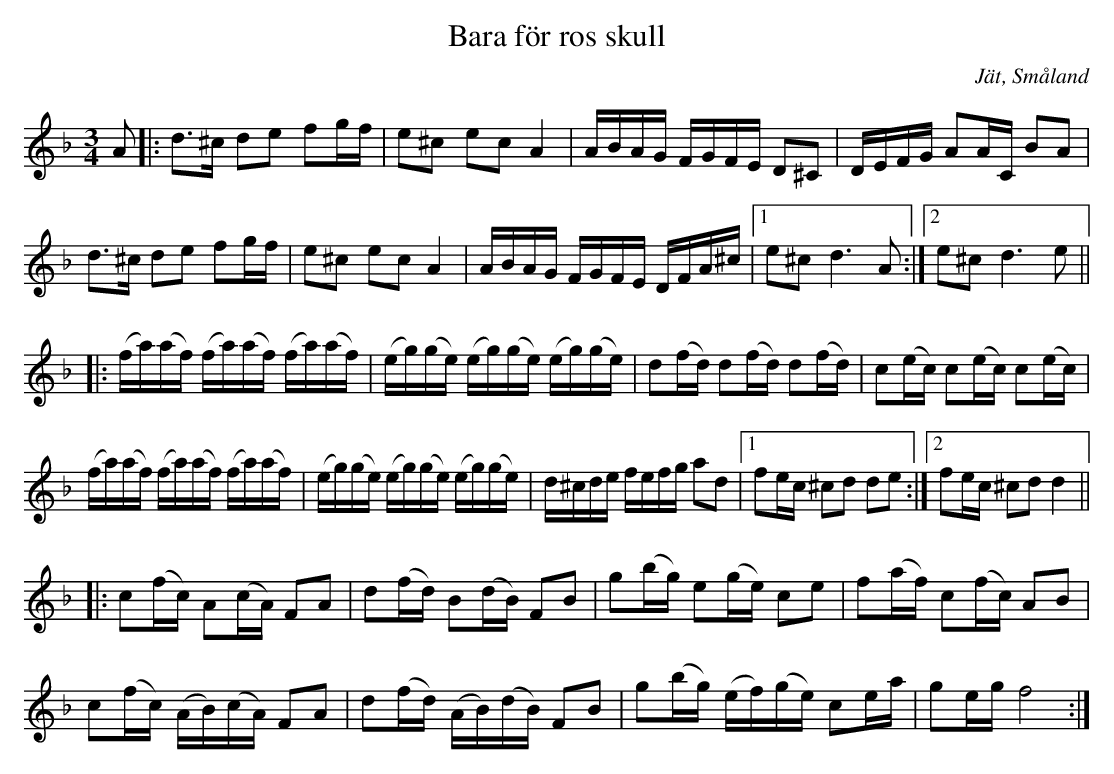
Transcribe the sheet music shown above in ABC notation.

X:1
T:Bara för ros skull
O:Jät, Småland
M:3/4
L:1/16
K:Dm
A2 |: d3^c d2e2 f2gf | e2^c2 e2c2 A4 | ABAG FGFE D2^C2 | DEFG A2AC B2A2 |
   d3^c d2e2 f2gf | e2^c2 e2c2 A4 | ABAG FGFE DFA^c |1 e2^c2 d6 A2 :|2 e2^c2 d6 e2 ||
|: (fa)(af) (fa)(af) (fa)(af) | (eg)(ge) (eg)(ge) (eg)(ge) | d2(fd) d2(fd) d2(fd) | c2(ec) c2(ec) c2(ec) |
   (fa)(af) (fa)(af) (fa)(af) | (eg)(ge) (eg)(ge) (eg)(ge) | d^cde fefg a2d2 |1 f2ec ^c2d2 d2e2 :|2 f2ec ^c2d2 d4 ||
|:c2(fc) A2(cA) F2A2 | d2(fd) B2(dB) F2B2 | g2(bg) e2(ge) c2e2 | f2(af) c2(fc) A2B2 |
  c2(fc) (AB)(cA) F2A2 | d2(fd) (AB)(dB) F2B2 | g2(bg) (ef)(ge) c2ea | g2eg f8 :|
